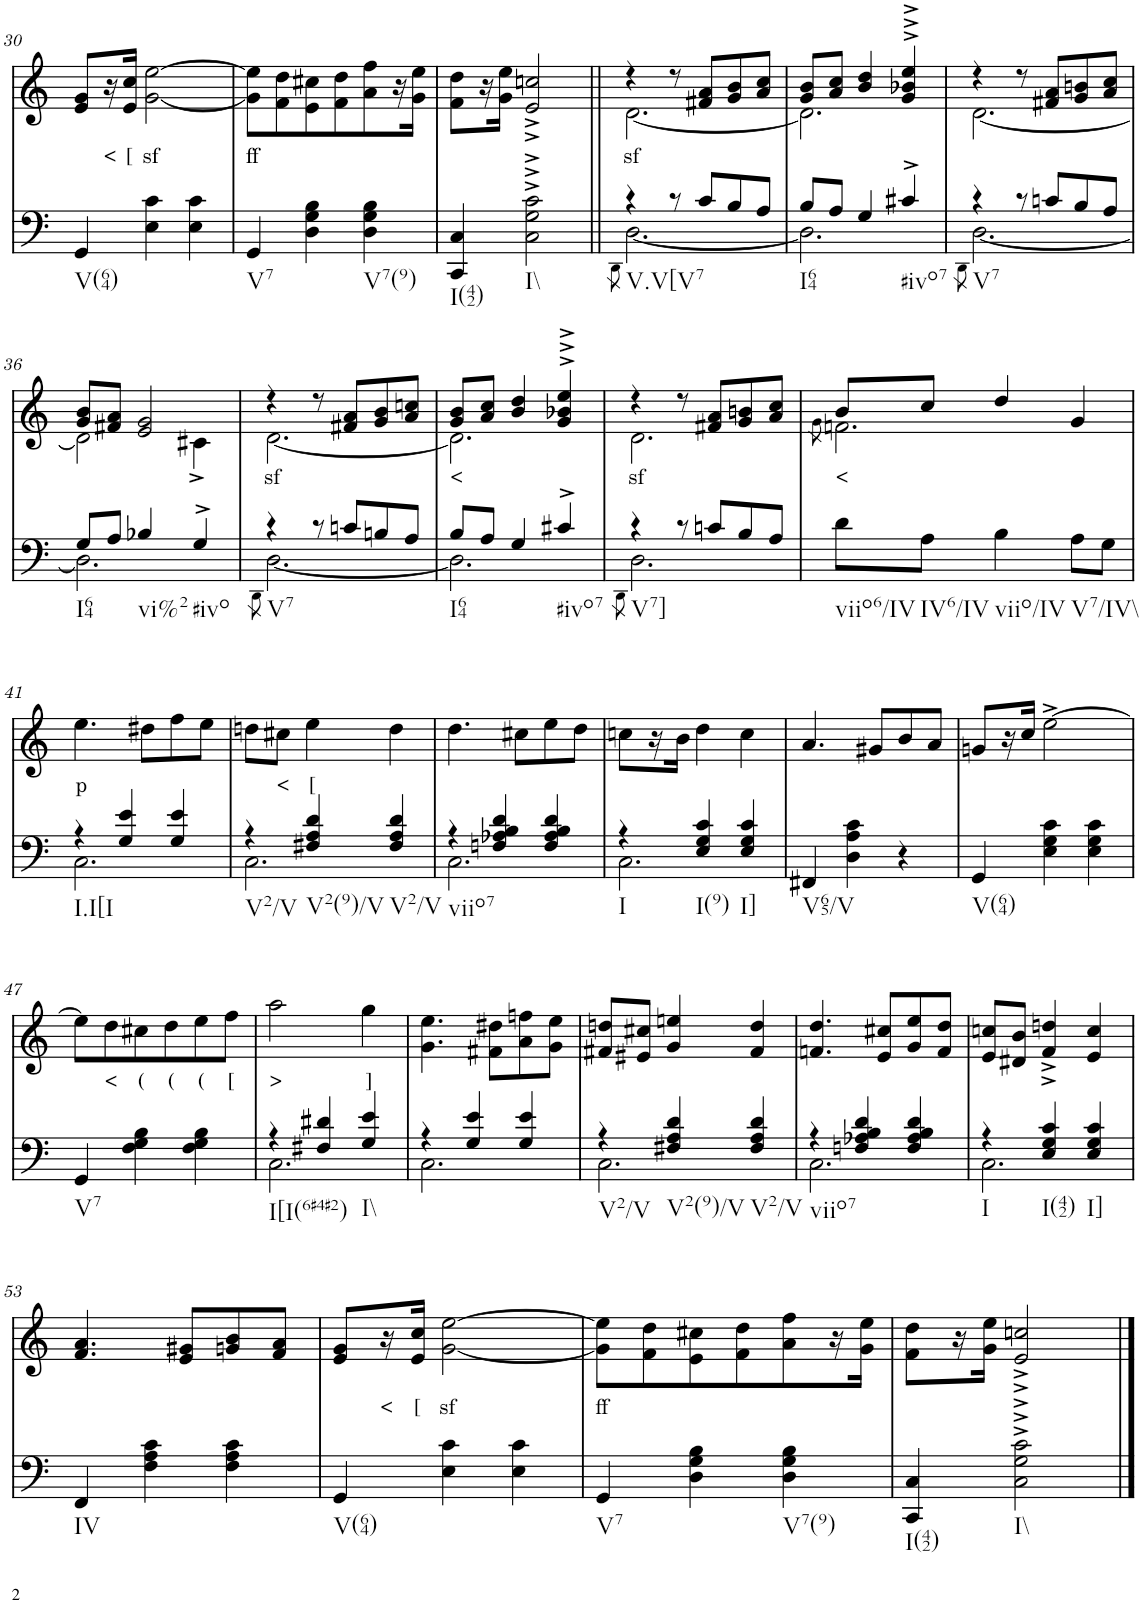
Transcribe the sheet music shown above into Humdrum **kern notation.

**kern	**kern	**text
*part2	*part1	*part1
*staff2	*staff1	*staff1
*I"piano	*I"piano	*
*I'Pno	*I'Pno	*
!!LO:PB:g=z
*clefF4	*clefG2	*
*k[]	*k[]	*
*M3/4	*M3/4	*
=30	=30	=30
!LO:TX:b:t=V(64)	!	!
4GG/	8e/ 8g/L	.
!	!	!LO:LY:b
.	16r	<
!	!	!LO:LY:b
.	16e/ 16cc/JJ	[
!	!	!LO:LY:b
4E\ 4c\	[2g\ [2ee\	sf
4E\ 4c\	.	.
=31	=31	=31
!LO:TX:b:t=V7	!	!
!	!	!LO:LY:b
4GG/	8g\] 8ee\]L	ff
.	8f\ 8dd\	.
4D\ 4G\ 4B\	8e\ 8cc#X\	.
.	8f\ 8dd\	.
!LO:TX:b:t=V7(9)	!	!
4D\ 4G\ 4B\	8a\ 8ff\	.
.	16r	.
.	16g\ 16ee\JJ	.
=32	=32	=32
!LO:TX:b:t=I(42)	!	!
4CC/ 4C/	8f\ 8dd\L	.
.	16r	.
.	16g\ 16ee\JJ	.
!LO:TX:b:t=I\\	!	!
2C\^ 2G\^ 2c\^	2e/^ 2ccn/^	.
=33||	=33||	=33||
*^	*	*
.	8qDD\	.	.
*	*	*^	*
!LO:TX:b:t=V.V[V7	!	!	!	!
!	!	!	!	!LO:LY:b
4r	[2.D\	4r	[2.d\	sf
8r	.	8r	.	.
8c/L	.	8f#X/ 8a/L	.	.
8B/	.	8g/ 8b/	.	.
8A/J	.	8a/ 8cc/J	.	.
=34	=34	=34	=34	=34
!LO:TX:b:t=I64	!	!	!	!
8B/L	2.D\]	8g/ 8b/L	2.d\]	.
8A/J	.	8a/ 8cc/J	.	.
4G/	.	4b/ 4dd/	.	.
!LO:TX:b:t=#ivo7	!	!	!	!
4c#X^/	.	4g/^ 4b-X/^ 4ee/^	.	.
=35	=35	=35	=35	=35
.	8qDD\	.	.	.
!LO:TX:b:t=V7	!	!	!	!
4r	[2.D\	4r	[2.d\	.
8r	.	8r	.	.
8cn/L	.	8f#X/ 8a/L	.	.
8B/	.	8g/ 8bn/	.	.
8A/J	.	8a/ 8cc/J	.	.
!!LO:LB:g=z	!!
=36	=36	=36	=36	=36
!LO:TX:b:t=I64	!	!	!	!
8G/L	2.D\]	8g/ 8b/L	2d\]	.
8A/J	.	8f#X/ 8a/J	.	.
!LO:TX:b:t=vi%2	!	!	!	!
4B-X/	.	2e/ 2g/	.	.
!LO:TX:b:t=#ivo	!	!	!	!
4G^/	.	.	4c#X^\	.
=37	=37	=37	=37	=37
.	8qDD\	.	.	.
!LO:TX:b:t=V7	!	!	!	!
!	!	!	!	!LO:LY:b
4r	[2.D\	4r	[2.d\	sf
8r	.	8r	.	.
8cn/L	.	8f#X/ 8a/L	.	.
8Bn/	.	8g/ 8b/	.	.
8A/J	.	8a/ 8ccn/J	.	.
=38	=38	=38	=38	=38
!LO:TX:b:t=I64	!	!	!	!
!	!	!	!	!LO:LY:b
8B/L	2.D\]	8g/ 8b/L	2.d\]	<
8A/J	.	8a/ 8cc/J	.	.
4G/	.	4b/ 4dd/	.	.
!LO:TX:b:t=#ivo7	!	!	!	!
4c#X^/	.	4g/^ 4b-X/^ 4ee/^	.	.
=39	=39	=39	=39	=39
.	8qDD\	.	.	.
!LO:TX:b:t=V7]	!	!	!	!
!	!	!	!	!LO:LY:b
4r	2.D\	4r	2.d\	sf
8r	.	8r	.	.
8cn/L	.	8f#X/ 8a/L	.	.
8B/	.	8g/ 8bn/	.	.
8A/J	.	8a/ 8cc/J	.	.
*v	*v	*	*	*
=40	=40	=40	=40
.	.	8qg\	.
!LO:TX:b:t=viio6/IV	!	!	!
!	!	!	!LO:LY:b
8d\L	8b/L	2.fn\	<
!LO:TX:b:t=IV6/IV	!	!	!
8A\J	8cc/J	.	.
!LO:TX:b:t=viio/IV	!	!	!
4B\	4dd/	.	.
!LO:TX:b:t=V7/IV\\	!	!	!
8A\L	4g/	.	.
8G\J	.	.	.
*	*v	*v	*
!!LO:LB:g=z
=41	=41	=41
*^	*	*
!LO:TX:b:t=I.I[I	!	!	!
!	!	!	!LO:LY:b
4r	2.C\	4.ee\	p
4G/ 4e/	.	.	.
.	.	8dd#X\L	.
4G/ 4e/	.	8ff\	.
.	.	8ee\J	.
=42	=42	=42	=42
!LO:TX:b:t=V2/V	!	!	!
4r	2.C\	8ddn\L	.
!	!	!	!LO:LY:b
.	.	8cc#X\J	<
!LO:TX:b:t=V2(9)/V	!	!	!
!	!	!	!LO:LY:b
4F#X/ 4A/ 4d/	.	4ee\	[
!LO:TX:b:t=V2/V	!	!	!
4F#/ 4A/ 4d/	.	4dd\	.
=43	=43	=43	=43
!LO:TX:b:t=viio7	!	!	!
4r	2.C\	4.dd\	.
4Fn/ 4A-X/ 4B/ 4d/	.	.	.
.	.	8cc#X\L	.
4F/ 4A-/ 4B/ 4d/	.	8ee\	.
.	.	8dd\J	.
=44	=44	=44	=44
!LO:TX:b:t=I	!	!	!
4r	2.C\	8ccn\L	.
.	.	16r	.
.	.	16b\JJ	.
!LO:TX:b:t=I(9)	!	!	!
4E/ 4G/ 4c/	.	4dd\	.
!LO:TX:b:t=I]	!	!	!
4E/ 4G/ 4c/	.	4cc\	.
*v	*v	*	*
=45	=45	=45
!LO:TX:b:t=V65/V	!	!
4FF#X/	4.a/	.
4D\ 4A\ 4c\	.	.
.	8g#X/L	.
4r	8b/	.
.	8a/J	.
=46	=46	=46
!LO:TX:b:t=V(64)	!	!
4GG/	8gn/L	.
.	16r	.
.	16cc/JJ	.
4E\ 4G\ 4c\	[2ee^\	.
4E\ 4G\ 4c\	.	.
!!LO:LB:g=z
=47	=47	=47
!LO:TX:b:t=V7	!	!
4GG/	8ee\L]	.
!	!	!LO:LY:b
.	8dd\	<
!	!	!LO:LY:b
4F\ 4G\ 4B\	8cc#X\	(
!	!	!LO:LY:b
.	8dd\	(
!	!	!LO:LY:b
4F\ 4G\ 4B\	8ee\	(
!	!	!LO:LY:b
.	8ff\J	[
=48	=48	=48
*^	*	*
!LO:TX:b:t=I[I(6#4#2)	!	!	!
!	!	!	!LO:LY:b
4r	2.C\	2aa\	>
4F#X/ 4d#X/	.	.	.
!LO:TX:b:t=I\\	!	!	!
!	!	!	!LO:LY:b
4G/ 4e/	.	4gg\	]
=49	=49	=49	=49
4r	2.C\	4.g\ 4.ee\	.
4G/ 4e/	.	.	.
.	.	8f#X\ 8dd#X\L	.
4G/ 4e/	.	8a\ 8ffn\	.
.	.	8g\ 8ee\J	.
=50	=50	=50	=50
!LO:TX:b:t=V2/V	!	!	!
4r	2.C\	8f#X/ 8ddn/L	.
.	.	8e#X/ 8cc#X/J	.
!LO:TX:b:t=V2(9)/V	!	!	!
4F#X/ 4A/ 4d/	.	4g/ 4een/	.
!LO:TX:b:t=V2/V	!	!	!
4F#/ 4A/ 4d/	.	4f#/ 4dd/	.
=51	=51	=51	=51
!LO:TX:b:t=viio7	!	!	!
4r	2.C\	4.fn/ 4.dd/	.
4Fn/ 4A-X/ 4B/ 4d/	.	.	.
.	.	8e/ 8cc#X/L	.
4F/ 4A-/ 4B/ 4d/	.	8g/ 8ee/	.
.	.	8f/ 8dd/J	.
=52	=52	=52	=52
!LO:TX:b:t=I	!	!	!
4r	2.C\	8e/ 8ccn/L	.
.	.	8d#X/ 8b/J	.
!LO:TX:b:t=I(42)	!	!	!
4E/ 4G/ 4c/	.	4f/^ 4ddn/^	.
!LO:TX:b:t=I]	!	!	!
4E/ 4G/ 4c/	.	4e/ 4cc/	.
*v	*v	*	*
!!LO:LB:g=z
=53	=53	=53
!LO:TX:b:t=IV	!	!
4FF/	4.f/ 4.a/	.
4F\ 4A\ 4c\	.	.
.	8e/ 8g#X/L	.
4F\ 4A\ 4c\	8gn/ 8b/	.
.	8f/ 8a/J	.
=54	=54	=54
!LO:TX:b:t=V(64)	!	!
4GG/	8e/ 8g/L	.
!	!	!LO:LY:b
.	16r	<
!	!	!LO:LY:b
.	16e/ 16cc/JJ	[
!	!	!LO:LY:b
4E\ 4c\	[2g\ [2ee\	sf
4E\ 4c\	.	.
=55	=55	=55
!LO:TX:b:t=V7	!	!
!	!	!LO:LY:b
4GG/	8g\] 8ee\]L	ff
.	8f\ 8dd\	.
4D\ 4G\ 4B\	8e\ 8cc#X\	.
.	8f\ 8dd\	.
!LO:TX:b:t=V7(9)	!	!
4D\ 4G\ 4B\	8a\ 8ff\	.
.	16r	.
.	16g\ 16ee\JJ	.
=56	=56	=56
!LO:TX:b:t=I(42)	!	!
4CC/ 4C/	8f\ 8dd\L	.
.	16r	.
.	16g\ 16ee\JJ	.
!LO:TX:b:t=I\\	!	!
2C\^ 2G\^ 2c\^	2e/^ 2ccn/^	.
==	==	==
*-	*-	*-
